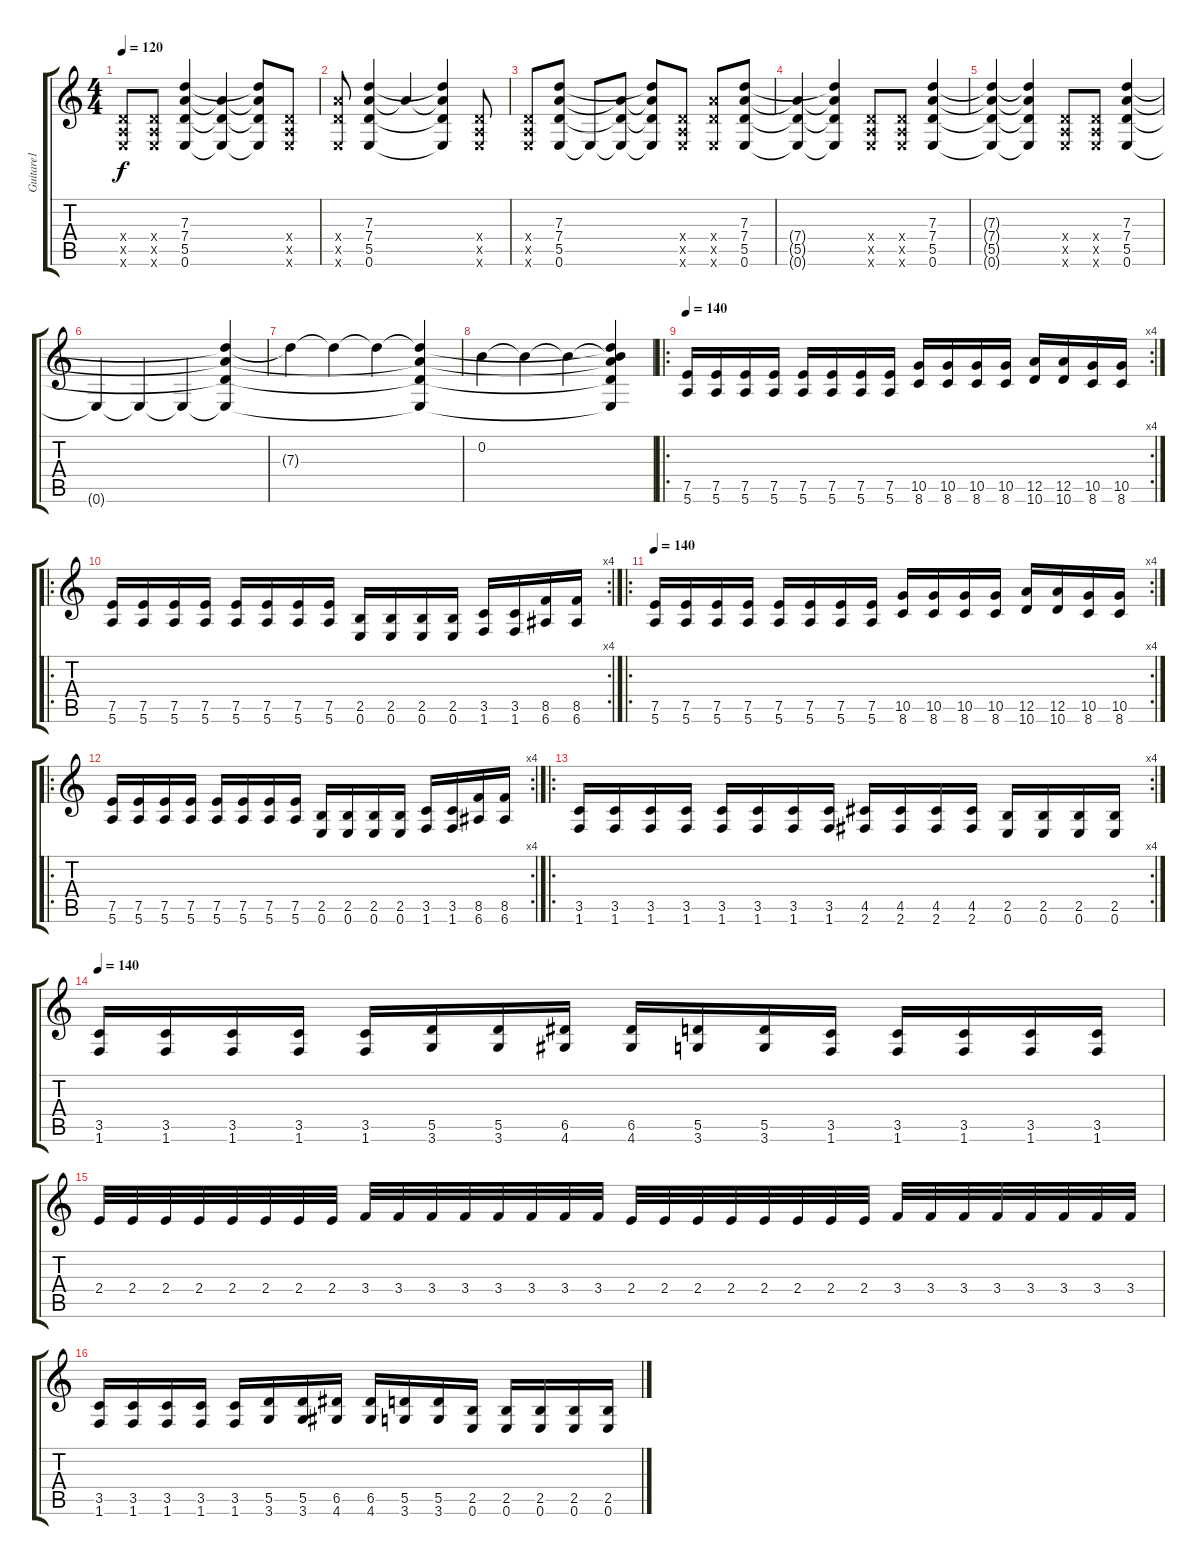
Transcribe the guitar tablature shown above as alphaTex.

\track ("Guitare1" "Guitare1") {instrument distortionguitar}
\staff {score tabs}
\tuning (E4 B3 G3 D3 A2 E2) {hide}
\ts (4 4)
\tempo 120
\tempo 100
\tempo 120
\clef g2
\ks c
(0.4{x} 0.5{x} 0.6{x}).8{dy f instrument distortionguitar} (0.4{x} 0.5{x} 0.6{x}).8 (7.3 7.4 5.5 0.6).4 (7.4{t} 5.5{t} 0.6{t}).4 (7.3{t} 7.4{t} 5.5{t} 0.6{t}).8 (0.4{x} 0.5{x} 0.6{x}).8 |
(7.4{x} 5.5{x} 0.6{x}).8 (7.3 7.4 5.5 0.6).4 7.4{t}.4 (7.3{t} 7.4{t} 5.5{t} 0.6{t}).4 (0.4{x} 0.5{x} 0.6{x}).8 |
(0.4{x} 0.5{x} 0.6{x}).8 (7.3 7.4 5.5 0.6).8 0.6{t}.8 (7.4{t} 5.5{t} 0.6{t}).8 (7.3{t} 7.4{t} 5.5{t} 0.6{t}).8 (0.4{x} 0.5{x} 0.6{x}).8 (7.4{x} 5.5{x} 0.6{x}).8 (7.3 7.4 5.5 0.6).8 |
(7.4{t} 5.5{t} 0.6{t}).4 (7.3{t} 7.4{t} 5.5{t} 0.6{t}).4 (0.4{x} 0.5{x} 0.6{x}).8 (0.4{x} 0.5{x} 0.6{x}).8 (7.3 7.4 5.5 0.6).4 |
(7.3{t} 7.4{t} 5.5{t} 0.6{t}).4 (7.3{t} 7.4{t} 5.5{t} 0.6{t}).4 (0.4{x} 0.5{x} 0.6{x}).8 (0.4{x} 0.5{x} 0.6{x}).8 (7.3 7.4 5.5 0.6).4 |
0.6{t}.4 0.6{t}.4 0.6{t}.4 (7.3{t} 7.4{t} 5.5{t} 0.6{t}).4 |
7.3{t}.4 7.3{t}.4 7.3{t}.4 (7.3{t} 7.4{t} 5.5{t} 0.6{t}).4 |
0.2.4 0.2{t}.4 0.2{t}.4 (0.2{t} 7.3{t} 7.4{t} 5.5{t} 0.6{t}).4 |
\ro
\rc 4
\tempo 140
(7.5 5.6).16 (7.5 5.6).16 (7.5 5.6).16 (7.5 5.6).16 (7.5 5.6).16 (7.5 5.6).16 (7.5 5.6).16 (7.5 5.6).16 (10.5 8.6).16 (10.5 8.6).16 (10.5 8.6).16 (10.5 8.6).16 (12.5 10.6).16 (12.5 10.6).16 (10.5 8.6).16 (10.5 8.6).16 |
\ro
\rc 4
(7.5 5.6).16 (7.5 5.6).16 (7.5 5.6).16 (7.5 5.6).16 (7.5 5.6).16 (7.5 5.6).16 (7.5 5.6).16 (7.5 5.6).16 (2.5 0.6).16 (2.5 0.6).16 (2.5 0.6).16 (2.5 0.6).16 (3.5 1.6).16 (3.5 1.6).16 (8.5 6.6).16 (8.5 6.6).16 |
\ro
\rc 4
\tempo 140
(7.5 5.6).16 (7.5 5.6).16 (7.5 5.6).16 (7.5 5.6).16 (7.5 5.6).16 (7.5 5.6).16 (7.5 5.6).16 (7.5 5.6).16 (10.5 8.6).16 (10.5 8.6).16 (10.5 8.6).16 (10.5 8.6).16 (12.5 10.6).16 (12.5 10.6).16 (10.5 8.6).16 (10.5 8.6).16 |
\ro
\rc 4
(7.5 5.6).16 (7.5 5.6).16 (7.5 5.6).16 (7.5 5.6).16 (7.5 5.6).16 (7.5 5.6).16 (7.5 5.6).16 (7.5 5.6).16 (2.5 0.6).16 (2.5 0.6).16 (2.5 0.6).16 (2.5 0.6).16 (3.5 1.6).16 (3.5 1.6).16 (8.5 6.6).16 (8.5 6.6).16 |
\ro
\rc 4
(3.5 1.6).16 (3.5 1.6).16 (3.5 1.6).16 (3.5 1.6).16 (3.5 1.6).16 (3.5 1.6).16 (3.5 1.6).16 (3.5 1.6).16 (4.5 2.6).16 (4.5 2.6).16 (4.5 2.6).16 (4.5 2.6).16 (2.5 0.6).16 (2.5 0.6).16 (2.5 0.6).16 (2.5 0.6).16 |
\tempo 140
(3.5 1.6).16 (3.5 1.6).16 (3.5 1.6).16 (3.5 1.6).16 (3.5 1.6).16 (5.5 3.6).16 (5.5 3.6).16 (6.5 4.6).16 (6.5 4.6).16 (5.5 3.6).16 (5.5 3.6).16 (3.5 1.6).16 (3.5 1.6).16 (3.5 1.6).16 (3.5 1.6).16 (3.5 1.6).16 |
2.4.32 2.4.32 2.4.32 2.4.32 2.4.32 2.4.32 2.4.32 2.4.32 3.4.32 3.4.32 3.4.32 3.4.32 3.4.32 3.4.32 3.4.32 3.4.32 2.4.32 2.4.32 2.4.32 2.4.32 2.4.32 2.4.32 2.4.32 2.4.32 3.4.32 3.4.32 3.4.32 3.4.32 3.4.32 3.4.32 3.4.32 3.4.32 |
(3.5 1.6).16 (3.5 1.6).16 (3.5 1.6).16 (3.5 1.6).16 (3.5 1.6).16 (5.5 3.6).16 (5.5 3.6).16 (6.5 4.6).16 (6.5 4.6).16 (5.5 3.6).16 (5.5 3.6).16 (2.5 0.6).16 (2.5 0.6).16 (2.5 0.6).16 (2.5 0.6).16 (2.5 0.6).16
